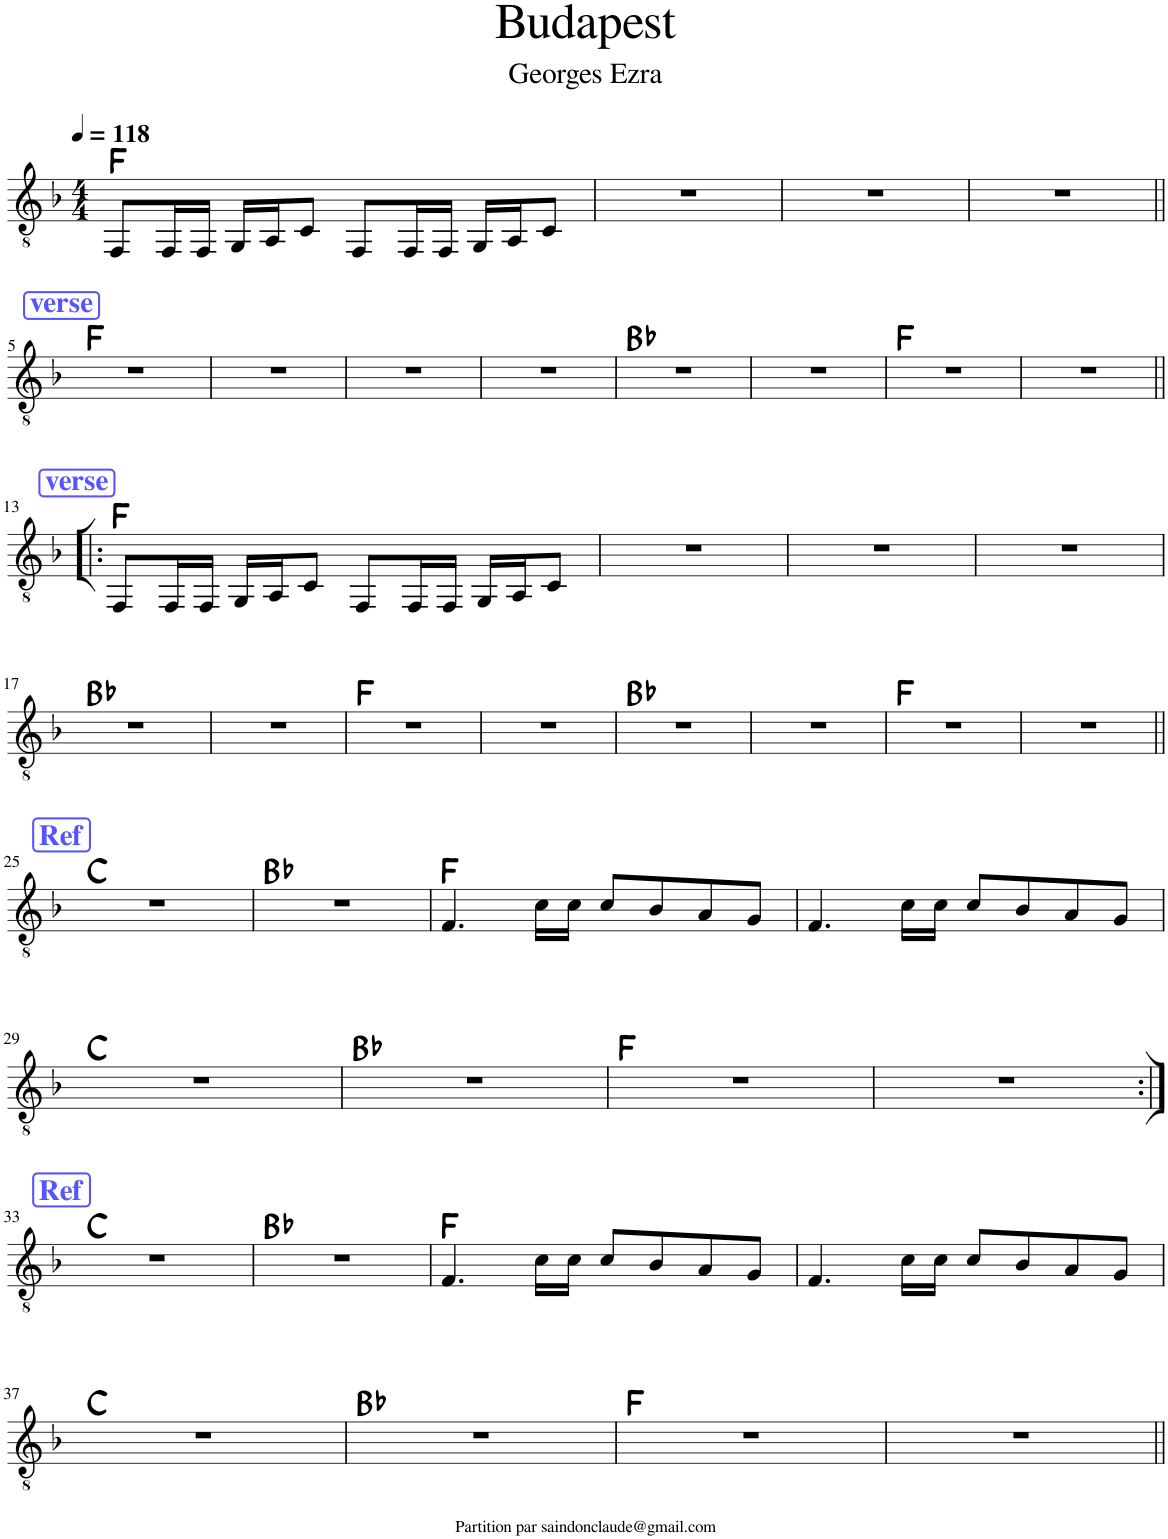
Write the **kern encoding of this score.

**kern	**harte
*part1	*part1
*staff1	*
*I"Classical Guitar	*
*I'Guit.	*
*clefGv2	*
*k[b-]	*
*M4/4	*
*MM118	*
=1	=1
8FF/L	F:maj
16FF/L	.
16FF/JJ	.
16GG/LL	.
16AA/J	.
8C/J	.
8FF/L	.
16FF/L	.
16FF/JJ	.
16GG/LL	.
16AA/J	.
8C/J	.
=2	=2
1r	.
=3	=3
1r	.
=4	=4
1r	.
!!LO:LB:g=z
!!LO:REH:place=s1:a:B:cj:color=#5555FF:fs=14:t=verse
=5||	=5||
1r	F:maj
=6	=6
1r	.
=7	=7
1r	.
=8	=8
1r	.
=9	=9
1r	Bb:maj
=10	=10
1r	.
=11	=11
1r	F:maj
=12	=12
1r	.
!!LO:LB:g=z
!!LO:REH:place=s1:a:B:cj:color=#5555FF:fs=14:t=verse
=13!|:	=13!|:
8FF/L	F:maj
16FF/L	.
16FF/JJ	.
16GG/LL	.
16AA/J	.
8C/J	.
8FF/L	.
16FF/L	.
16FF/JJ	.
16GG/LL	.
16AA/J	.
8C/J	.
=14	=14
1r	.
=15	=15
1r	.
=16	=16
1r	.
!!LO:LB:g=z
=17	=17
1r	Bb:maj
=18	=18
1r	.
=19	=19
1r	F:maj
=20	=20
1r	.
=21	=21
1r	Bb:maj
=22	=22
1r	.
=23	=23
1r	F:maj
=24	=24
1r	.
!!LO:LB:g=z
!!LO:REH:place=s1:a:B:cj:color=#5555FF:fs=14:t=Ref
=25||	=25||
1r	C:maj
=26	=26
1r	Bb:maj
=27	=27
4.F/	F:maj
16c\LL	.
16c\JJ	.
8c/L	.
8B-/	.
8A/	.
8G/J	.
=28	=28
4.F/	.
16c\LL	.
16c\JJ	.
8c/L	.
8B-/	.
8A/	.
8G/J	.
!!LO:LB:g=z
=29	=29
1r	C:maj
=30	=30
1r	Bb:maj
=31	=31
1r	F:maj
=32	=32
1r	.
!!LO:LB:g=z
!!LO:REH:place=s1:a:B:cj:color=#5555FF:fs=14:t=Ref
=33:|!	=33:|!
1r	C:maj
=34	=34
1r	Bb:maj
=35	=35
4.F/	F:maj
16c\LL	.
16c\JJ	.
8c/L	.
8B-/	.
8A/	.
8G/J	.
=36	=36
4.F/	.
16c\LL	.
16c\JJ	.
8c/L	.
8B-/	.
8A/	.
8G/J	.
!!LO:LB:g=z
=37	=37
1r	C:maj
=38	=38
1r	Bb:maj
=39	=39
1r	F:maj
=40	=40
1r	.
=||	=||
*-	*-
